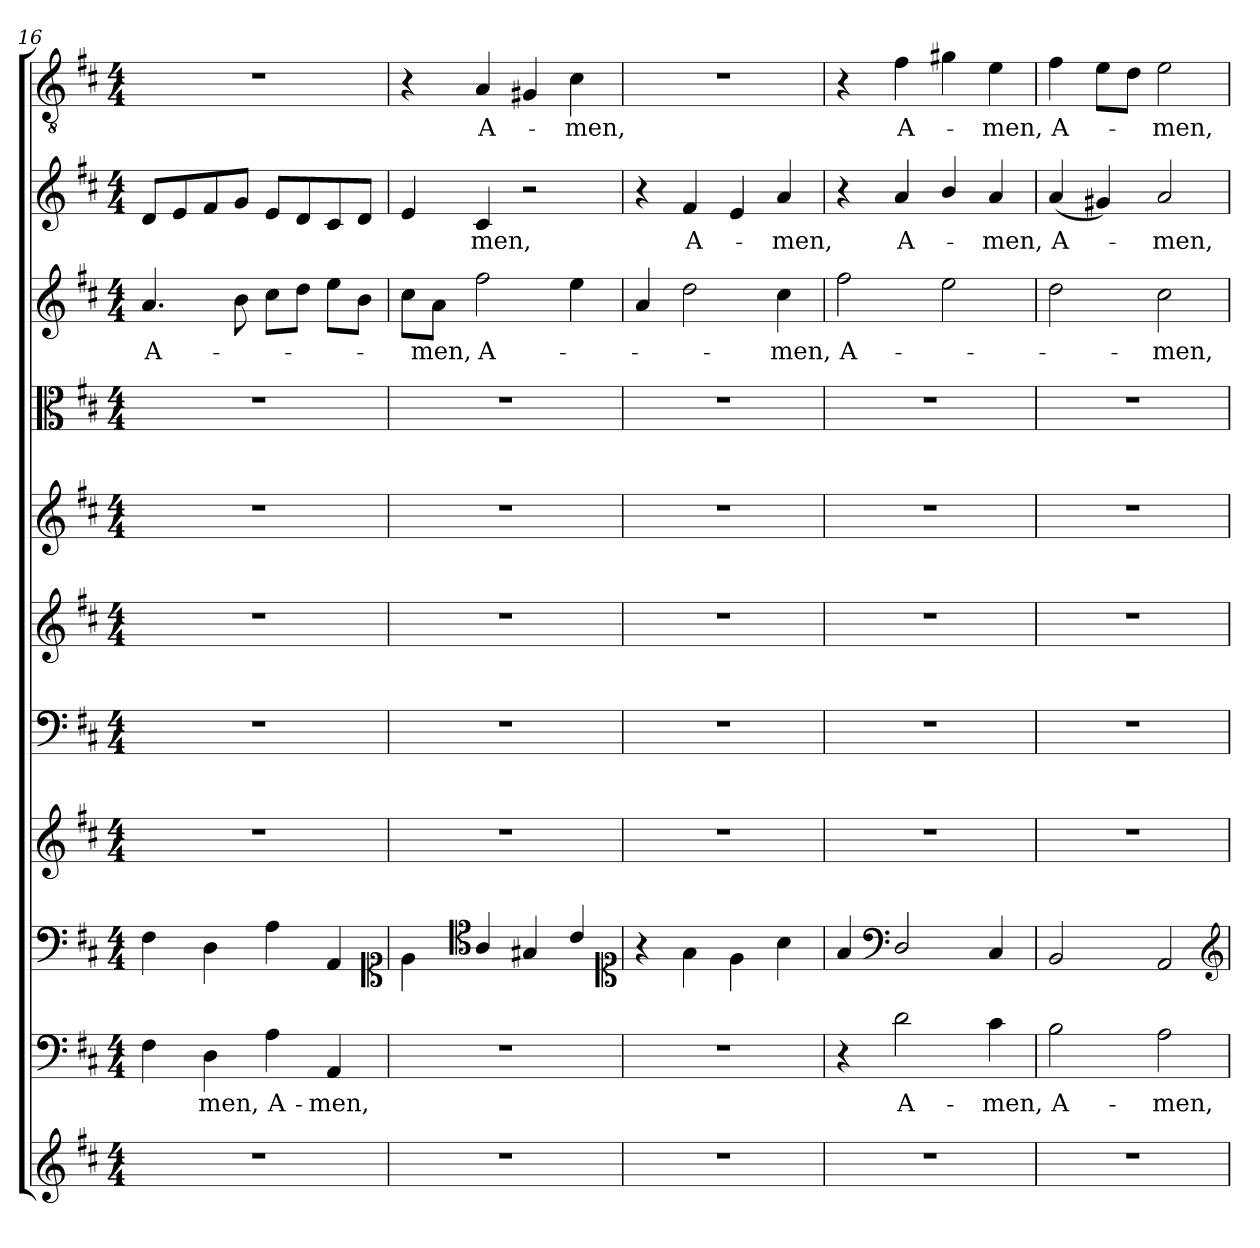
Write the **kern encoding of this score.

**kern	**kern	**text	**kern	**kern	**kern	**kern	**kern	**kern	**kern	**text	**kern	**text	**kern	**text
*part11	*part10	*part10	*part9	*part8	*part7	*part6	*part5	*part4	*part3	*part3	*part2	*part2	*part1	*part1
*staff11	*staff10	*staff10	*staff9	*staff8	*staff7	*staff6	*staff5	*staff4	*staff3	*staff3	*staff2	*staff2	*staff1	*staff1
*clefG2	*clefF4	*	*clefF4	*clefG2	*clefF4	*clefG2	*clefG2	*clefC3	*clefG2	*	*clefG2	*	*clefGv2	*
*k[f#c#]	*k[f#c#]	*	*k[f#c#]	*k[f#c#]	*k[f#c#]	*k[f#c#]	*k[f#c#]	*k[f#c#]	*k[f#c#]	*	*k[f#c#]	*	*k[f#c#]	*
*D:	*D:	*	*D:	*D:	*D:	*D:	*D:	*D:	*D:	*	*D:	*	*D:	*
*M4/4	*M4/4	*	*M4/4	*M4/4	*M4/4	*M4/4	*M4/4	*M4/4	*M4/4	*	*M4/4	*	*M4/4	*
=16	=16	=16	=16	=16	=16	=16	=16	=16	=16	=16	=16	=16	=16	=16
1r	4F#\	.	4F#\	1r	1r	1r	1r	1r	4.a/	A-	8d/L	.	1r	.
.	.	.	.	.	.	.	.	.	.	.	8e/	.	.	.
.	4D\	-men,	4D\	.	.	.	.	.	.	.	8f#/	.	.	.
.	.	.	.	.	.	.	.	.	8b\	.	8g/J	.	.	.
.	4A\	A-	4A\	.	.	.	.	.	8cc#\L	.	8e/L	.	.	.
.	.	.	.	.	.	.	.	.	8dd\J	.	8d/	.	.	.
.	4AA/	-men,	4AA/	.	.	.	.	.	8ee\L	.	8c#/	.	.	.
.	.	.	.	.	.	.	.	.	8b\J	.	8d/J	.	.	.
*	*	*	*clefC1	*	*	*	*	*	*	*	*	*	*	*
=17	=17	=17	=17	=17	=17	=17	=17	=17	=17	=17	=17	=17	=17	=17
1r	1r	.	4e\	1r	1r	1r	1r	1r	8cc#\L	.	4e/	.	4r	.
.	.	.	.	.	.	.	.	.	8a\J	-men,	.	.	.	.
*	*	*	*clefC4	*	*	*	*	*	*	*	*	*	*	*
.	.	.	4A/	.	.	.	.	.	2ff#\	A-	4c#/	-men,	4A/	A-
.	.	.	4G#X/	.	.	.	.	.	.	.	2r	.	4G#X/	.
.	.	.	4c#/	.	.	.	.	.	4ee\	.	.	.	4c#\	-men,
*	*	*	*clefC1	*	*	*	*	*	*	*	*	*	*	*
=18	=18	=18	=18	=18	=18	=18	=18	=18	=18	=18	=18	=18	=18	=18
1r	1r	.	4r	1r	1r	1r	1r	1r	4a/	.	4r	.	1r	.
.	.	.	4f#\	.	.	.	.	.	2dd\	.	4f#/	A-	.	.
.	.	.	4e\	.	.	.	.	.	.	.	4e/	.	.	.
.	.	.	4a\	.	.	.	.	.	4cc#\	-men,	4a/	-men,	.	.
=19	=19	=19	=19	=19	=19	=19	=19	=19	=19	=19	=19	=19	=19	=19
1r	4r	.	4f#/	1r	1r	1r	1r	1r	2ff#\	A-	4r	.	4r	.
*	*	*	*clefF4	*	*	*	*	*	*	*	*	*	*	*
.	2d\	A-	2D/	.	.	.	.	.	.	.	4a/	A-	4f#\	A-
.	.	.	.	.	.	.	.	.	2ee\	.	4b/	.	4g#X\	.
.	4c#\	-men,	4C#/	.	.	.	.	.	.	.	4a/	-men,	4e\	-men,
=20	=20	=20	=20	=20	=20	=20	=20	=20	=20	=20	=20	=20	=20	=20
1r	2B\	A-	2BB/	1r	1r	1r	1r	1r	2dd\	.	(4a/	A-	4f#\	A-
.	.	.	.	.	.	.	.	.	.	.	4g#X/)	.	8e\L	.
.	.	.	.	.	.	.	.	.	.	.	.	.	8d\J	.
.	2A\	-men,	2AA/	.	.	.	.	.	2cc#\	-men,	2a/	-men,	2e\	-men,
*	*	*	*clefG2	*	*	*	*	*	*	*	*	*	*	*
=	=	=	=	=	=	=	=	=	=	=	=	=	=	=
*-	*-	*-	*-	*-	*-	*-	*-	*-	*-	*-	*-	*-	*-	*-
